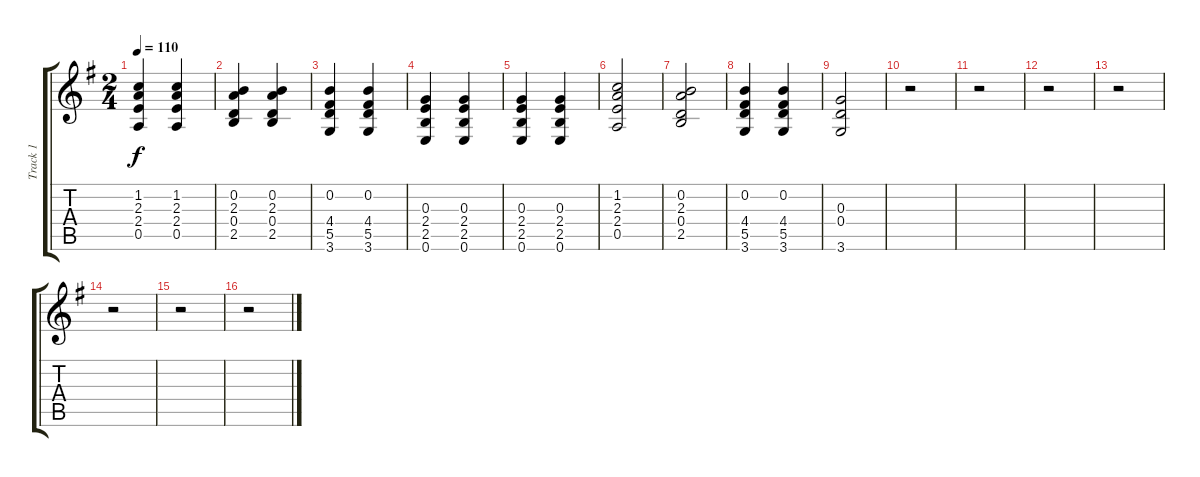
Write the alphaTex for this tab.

\track ("Track 1" "Track 1") {instrument acousticguitarnylon}
\staff {score tabs}
\tuning (E4 B3 G3 D3 A2 E2) {hide}
\ts (2 4)
\tempo 110
\clef g2
\ks g
(1.2 2.3 2.4 0.5).4{dy f} (1.2 2.3 2.4 0.5).4 |
(0.2 2.3 0.4 2.5).4 (0.2 2.3 0.4 2.5).4 |
(0.2 4.4 5.5 3.6).4 (0.2 4.4 5.5 3.6).4 |
(0.3 2.4 2.5 0.6).4 (0.3 2.4 2.5 0.6).4 |
(0.3 2.4 2.5 0.6).4 (0.3 2.4 2.5 0.6).4 |
(1.2 2.3 2.4 0.5).2 |
(0.2 2.3 0.4 2.5).2 |
(0.2 4.4 5.5 3.6).4 (0.2 4.4 5.5 3.6).4 |
(0.3 0.4 3.6).2 |
r.2 |
r.2 |
r.2 |
r.2 |
r.2 |
r.2 |
r.2
